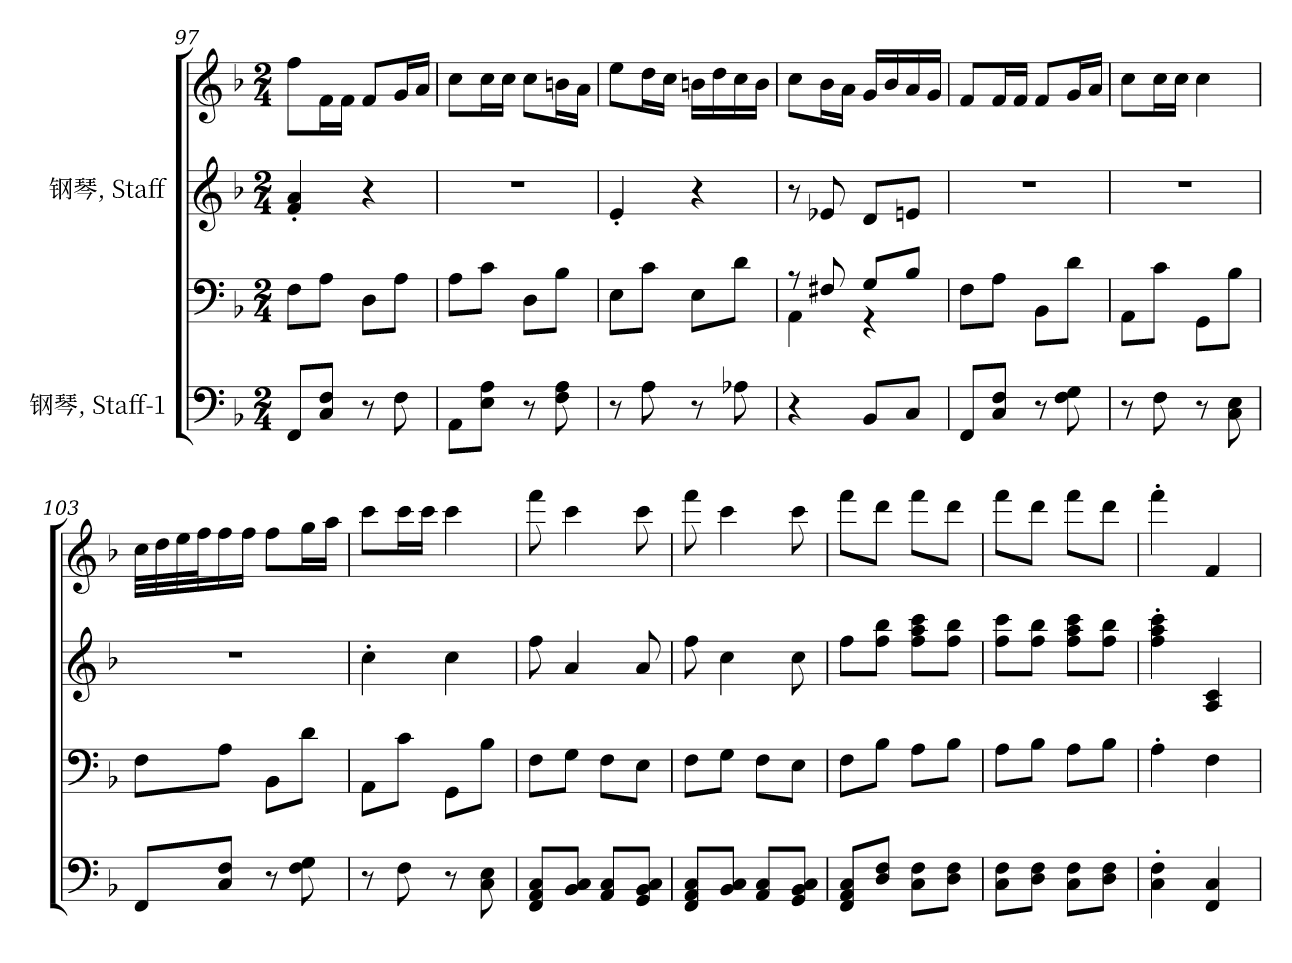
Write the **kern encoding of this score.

**kern	**kern	**kern	**kern
*part2	*part2	*part1	*part1
*staff4	*staff3	*staff2	*staff1
*I"钢琴, Staff-1	*	*I"钢琴, Staff	*
*clefF4	*clefF4	*clefG2	*clefG2
*k[b-]	*k[b-]	*k[b-]	*k[b-]
*M2/4	*M2/4	*M2/4	*M2/4
=97	=97	=97	=97
8FF/L	8F\L	4f/' 4a/'	8ff\L
8C/ 8F/J	8A\J	.	16f\L
.	.	.	16f\JJ
8r	8D\L	4r	8f/L
8F\	8A\J	.	16g/L
.	.	.	16a/JJ
=98	=98	=98	=98
8AA\L	8A\L	2r	8cc\L
8E\ 8A\J	8c\J	.	16cc\L
.	.	.	16cc\JJ
8r	8D\L	.	8cc\L
8F\ 8A\	8B-\J	.	16bn\L
.	.	.	16a\JJ
=99	=99	=99	=99
8r	8E\L	4e'/	8ee\L
8A\	8c\J	.	16dd\L
.	.	.	16cc\JJ
8r	8E\L	4r	16bn\LL
.	.	.	16dd\
8A-X\	8d\J	.	16cc\
.	.	.	16b\JJ
=100	=100	=100	=100
*	*^	*	*
4r	8r	4AA\	8r	8cc\L
.	8F#X/	.	8e-X/	16b-\L
.	.	.	.	16a\JJ
8BB-/L	8G/L	4r	8d/L	16g/LL
.	.	.	.	16b-/
8C/J	8B-/J	.	8en/J	16a/
.	.	.	.	16g/JJ
*	*v	*v	*	*
!!LO:PB:g=z
=101	=101	=101	=101
8FF/L	8F\L	2r	8f/L
8C/ 8F/J	8A\J	.	16f/L
.	.	.	16f/JJ
8r	8BB-\L	.	8f/L
8F\ 8G\	8d\J	.	16g/L
.	.	.	16a/JJ
=102	=102	=102	=102
8r	8AA\L	2r	8cc\L
8F\	8c\J	.	16cc\L
.	.	.	16cc\JJ
8r	8GG\L	.	4cc\
8C\ 8E\	8B-\J	.	.
=103	=103	=103	=103
8FF/L	8F\L	2r	32cc\LLL
.	.	.	32dd\
.	.	.	32ee\
.	.	.	32ff\J
8C/ 8F/J	8A\J	.	16ff\
.	.	.	16ff\JJ
8r	8BB-\L	.	8ff\L
8F\ 8G\	8d\J	.	16gg\L
.	.	.	16aa\JJ
=104	=104	=104	=104
8r	8AA\L	4cc'\	8ccc\L
8F\	8c\J	.	16ccc\L
.	.	.	16ccc\JJ
8r	8GG\L	4cc\	4ccc\
8C\ 8E\	8B-\J	.	.
=105	=105	=105	=105
8FF/ 8AA/ 8C/L	8F\L	8ff\	8fff\
8BB-/ 8C/J	8G\J	4a/	4ccc\
8AA/ 8C/L	8F\L	.	.
8GG/ 8BB-/ 8C/J	8E\J	8a/	8ccc\
!!LO:LB:g=z
=106	=106	=106	=106
8FF/ 8AA/ 8C/L	8F\L	8ff\	8fff\
8BB-/ 8C/J	8G\J	4cc\	4ccc\
8AA/ 8C/L	8F\L	.	.
8GG/ 8BB-/ 8C/J	8E\J	8cc\	8ccc\
=107	=107	=107	=107
8FF/ 8AA/ 8C/L	8F\L	8ff\L	8fff\L
8D/ 8F/J	8B-\J	8ff\ 8bb-\J	8ddd\J
8C\ 8F\L	8A\L	8ff\ 8aa\ 8ccc\L	8fff\L
8D\ 8F\J	8B-\J	8ff\ 8bb-\J	8ddd\J
=108	=108	=108	=108
8C\ 8F\L	8A\L	8ff\ 8ccc\L	8fff\L
8D\ 8F\J	8B-\J	8ff\ 8bb-\J	8ddd\J
8C\ 8F\L	8A\L	8ff\ 8aa\ 8ccc\L	8fff\L
8D\ 8F\J	8B-\J	8ff\ 8bb-\J	8ddd\J
=109	=109	=109	=109
4C\' 4F\'	4A'\	4ff\' 4aa\' 4ccc\'	4fff'\
4FF/ 4C/	4F\	4A/ 4c/	4f/
=	=	=	=
*-	*-	*-	*-
